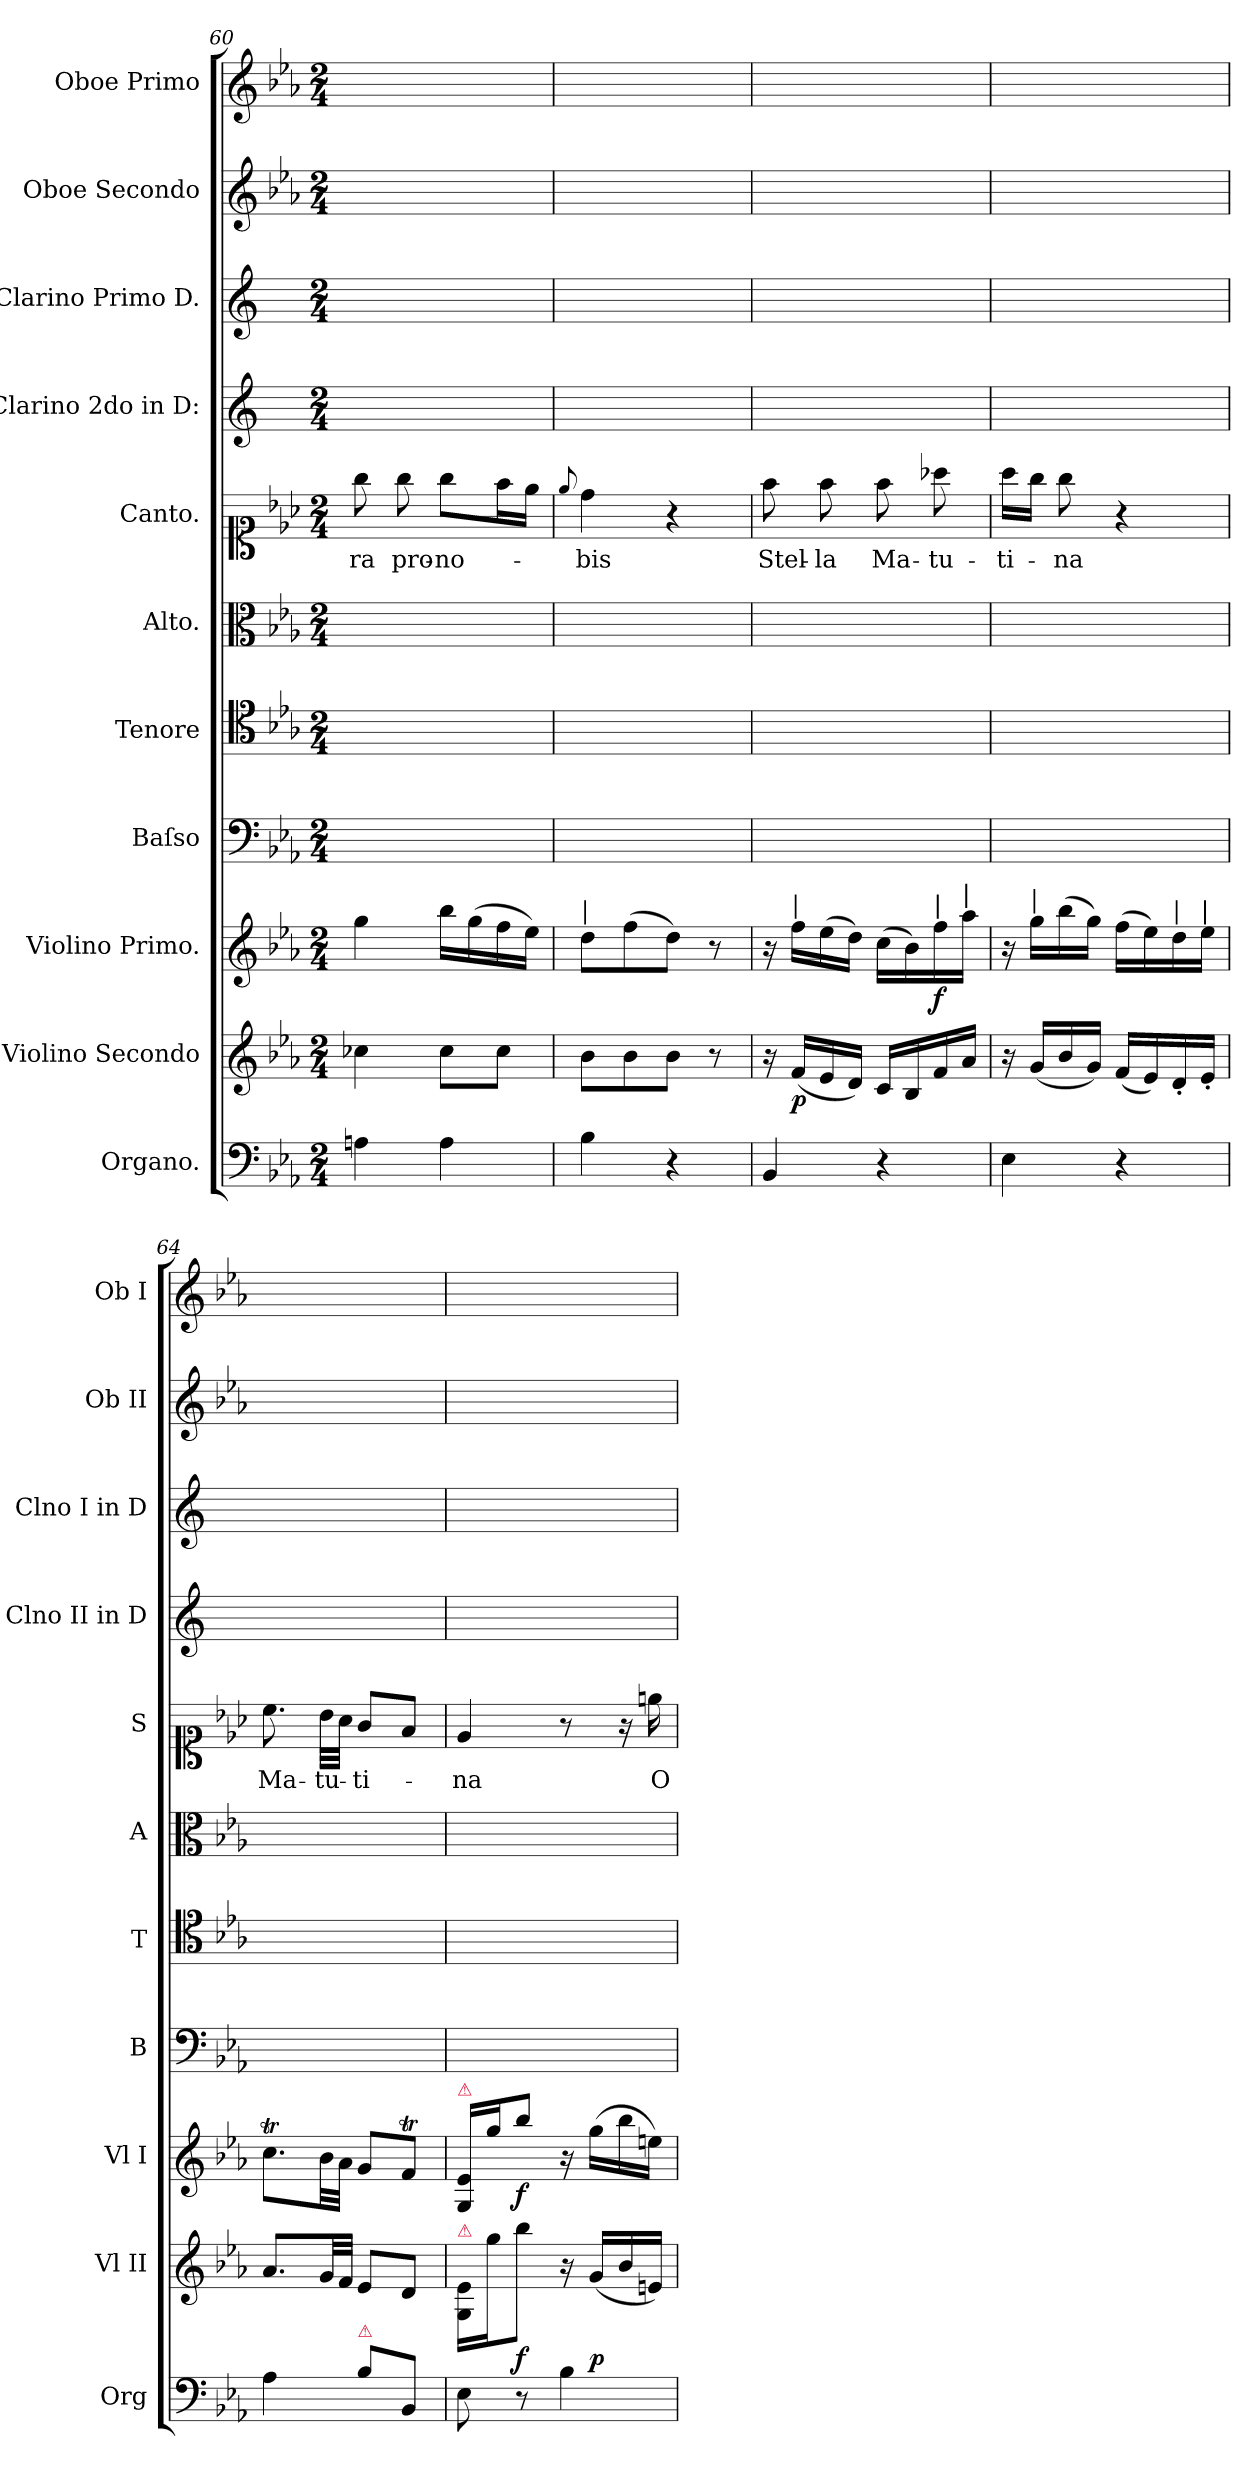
**kern	**kern	**dynam	**kern	**dynam	**kern	**kern	**kern	**kern	**text	**kern	**kern	**kern	**kern
*part11	*part10	*part10	*part9	*part9	*part8	*part7	*part6	*part5	*part5	*part4	*part3	*part2	*part1
*staff11	*staff10	*staff10	*staff9	*staff9	*staff8	*staff7	*staff6	*staff5	*staff5	*staff4	*staff3	*staff2	*staff1
*I"Organo.	*I"Violino Secondo	*	*I"Violino Primo.	*	*I"Baſso	*I"Tenore	*I"Alto.	*I"Canto.	*	*I"Clarino 2do in D:	*I"Clarino Primo D.	*I"Oboe Secondo	*I"Oboe Primo
*I'Org	*I'Vl II	*	*I'Vl I	*	*I'B	*I'T	*I'A	*I'S	*	*I'Clno II in D	*I'Clno I in D	*I'Ob II	*I'Ob I
*clefF4	*clefG2	*	*clefG2	*	*clefF4	*clefC4	*clefC3	*clefC1	*	*clefG2	*clefG2	*clefG2	*clefG2
*	*	*	*	*	*	*	*	*	*	*ITrd-1c-2	*ITrd-1c-2	*	*
*k[b-e-a-]	*k[b-e-a-]	*	*k[b-e-a-]	*	*k[b-e-a-]	*k[b-e-a-]	*k[b-e-a-]	*k[b-e-a-]	*	*k[f#c#]	*k[f#c#]	*k[b-e-a-]	*k[b-e-a-]
*E-:	*E-:	*	*E-:	*	*E-:	*E-:	*E-:	*E-:	*	*	*	*E-:	*E-:
*M2/4	*M2/4	*	*M2/4	*	*M2/4	*M2/4	*M2/4	*M2/4	*	*M2/4	*M2/4	*M2/4	*M2/4
=60	=60	=60	=60	=60	=60	=60	=60	=60	=60	=60	=60	=60	=60
4An\	4cc-X\	.	4gg\	.	2ryy	2ryy	2ryy	8gg\	-ra	2ryy	2ryy	2ryy	2ryy
.	.	.	.	.	.	.	.	8gg\	pro-	.	.	.	.
4A\	8cc-\L	.	16bb-\LL	.	.	.	.	8gg\L	-no-	.	.	.	.
.	.	.	(16gg\	.	.	.	.	.	.	.	.	.	.
.	8cc-\J	.	16ff\	.	.	.	.	16ff\L	.	.	.	.	.
.	.	.	16ee-\JJ)	.	.	.	.	16ee-\JJ	.	.	.	.	.
=61	=61	=61	=61	=61	=61	=61	=61	=61	=61	=61	=61	=61	=61
.	.	.	.	.	.	.	.	8qqee-/	.	.	.	.	.
!	!	!	!LO:TX:a:t=|	!	!	!	!	!	!	!	!	!	!
4B-\	8b-\L	.	8dd\L	.	2ryy	2ryy	2ryy	4dd\	-bis	2ryy	2ryy	2ryy	2ryy
.	8b-\	.	(8ff\	.	.	.	.	.	.	.	.	.	.
4r	8b-\J	.	8dd\J)	.	.	.	.	4r	.	.	.	.	.
.	8r	.	8r	.	.	.	.	.	.	.	.	.	.
=62	=62	=62	=62	=62	=62	=62	=62	=62	=62	=62	=62	=62	=62
4BB-/	16r	.	16r	.	2ryy	2ryy	2ryy	8ff\	Stel-	2ryy	2ryy	2ryy	2ryy
!	!	!	!LO:TX:a:t=|	!	!	!	!	!	!	!	!	!	!
!	!	!	!	!LO:DY:b	!	!	!	!	!	!	!	!	!
.	(16f/LL	p	16ff\LL	pia	.	.	.	.	.	.	.	.	.
.	16e-/	.	(16ee-\	.	.	.	.	8ff\	-la	.	.	.	.
.	16d/JJ)	.	16dd\JJ)	.	.	.	.	.	.	.	.	.	.
4r	16c/LL	.	(16cc\LL	.	.	.	.	8ff\	Ma-	.	.	.	.
.	16B-/	.	16b-\)	.	.	.	.	.	.	.	.	.	.
!	!	!	!LO:TX:a:t=|	!	!	!	!	!	!	!	!	!	!
!	!	!	!	!LO:DY:b	!	!	!	!	!	!	!	!	!
.	16f/	.	16ff\	f	.	.	.	8aa-X\	-tu-	.	.	.	.
!	!	!	!LO:TX:a:t=|	!	!	!	!	!	!	!	!	!	!
.	16a-/JJ	.	16aa-\JJ	.	.	.	.	.	.	.	.	.	.
=63	=63	=63	=63	=63	=63	=63	=63	=63	=63	=63	=63	=63	=63
4E-\	16r	.	16r	.	2ryy	2ryy	2ryy	16aa-\LL	-ti-	2ryy	2ryy	2ryy	2ryy
!	!	!	!LO:TX:a:t=|	!	!	!	!	!	!	!	!	!	!
!	!	!	!	!LO:DY:b	!	!	!	!	!	!	!	!	!
.	(16g/LL	.	16gg\LL	pia.	.	.	.	16gg\JJ	.	.	.	.	.
.	16b-/	.	(16bb-\	.	.	.	.	8gg\	-na	.	.	.	.
.	16g/JJ)	.	16gg\JJ)	.	.	.	.	.	.	.	.	.	.
4r	(16f/LL	.	(16ff\LL	.	.	.	.	4r	.	.	.	.	.
.	16e-/)	.	16ee-\)	.	.	.	.	.	.	.	.	.	.
!	!	!	!LO:TX:a:t=|	!	!	!	!	!	!	!	!	!	!
!	!	!	!	!LO:DY:b	!	!	!	!	!	!	!	!	!
.	16d'/	.	16dd\	for&colon;	.	.	.	.	.	.	.	.	.
!	!	!	!LO:TX:a:t=|	!	!	!	!	!	!	!	!	!	!
.	16e-'/JJ	.	16ee-\JJ	.	.	.	.	.	.	.	.	.	.
=64	=64	=64	=64	=64	=64	=64	=64	=64	=64	=64	=64	=64	=64
4A-\	8.a-/L	.	8.ccT\L	.	2ryy	2ryy	2ryy	8.cc\	Ma-	2ryy	2ryy	2ryy	2ryy
.	32g/LL	.	32b-\LL	.	.	.	.	32b-\LLL	-tu-	.	.	.	.
.	32f/JJJ	.	32a-\JJJ	.	.	.	.	32a-\JJJ	.	.	.	.	.
!LO:TX:a:color=crimson:t=⚠	!	!	!	!	!	!	!	!	!	!	!	!	!
8B-\L	8e-/L	.	8g/L	.	.	.	.	8g/L	-ti-	.	.	.	.
8BB-/J	8d/J	.	8fT/J	.	.	.	.	8f/J	.	.	.	.	.
=65	=65	=65	=65	=65	=65	=65	=65	=65	=65	=65	=65	=65	=65
!	!	!	!LO:TX:a:color=crimson:t=⚠	!	!	!	!	!	!	!	!	!	!
!	!LO:TX:a:color=crimson:t=⚠	!	!	!	!	!	!	!	!	!	!	!	!
8E-\	16G/ 16e-/LL	.	16G/ 16e-/LL	.	2ryy	2ryy	2ryy	4e-/	-na	2ryy	2ryy	2ryy	2ryy
.	16gg\J	.	16gg\J	.	.	.	.	.	.	.	.	.	.
!	!	!	!	!LO:DY:b	!	!	!	!	!	!	!	!	!
8r	8bb-\J	f	8bb-/J	f	.	.	.	.	.	.	.	.	.
4B-\	16r	.	16r	.	.	.	.	8r	.	.	.	.	.
!	!	!	!	!LO:DY:b	!	!	!	!	!	!	!	!	!
.	(16g/LL	p	(16gg\LL	pia	.	.	.	.	.	.	.	.	.
.	16b-/	.	16bb-\	.	.	.	.	16r	.	.	.	.	.
.	16en/JJ)	.	16een\JJ)	.	.	.	.	16een\	O-	.	.	.	.
=	=	=	=	=	=	=	=	=	=	=	=	=	=
*-	*-	*-	*-	*-	*-	*-	*-	*-	*-	*-	*-	*-	*-
